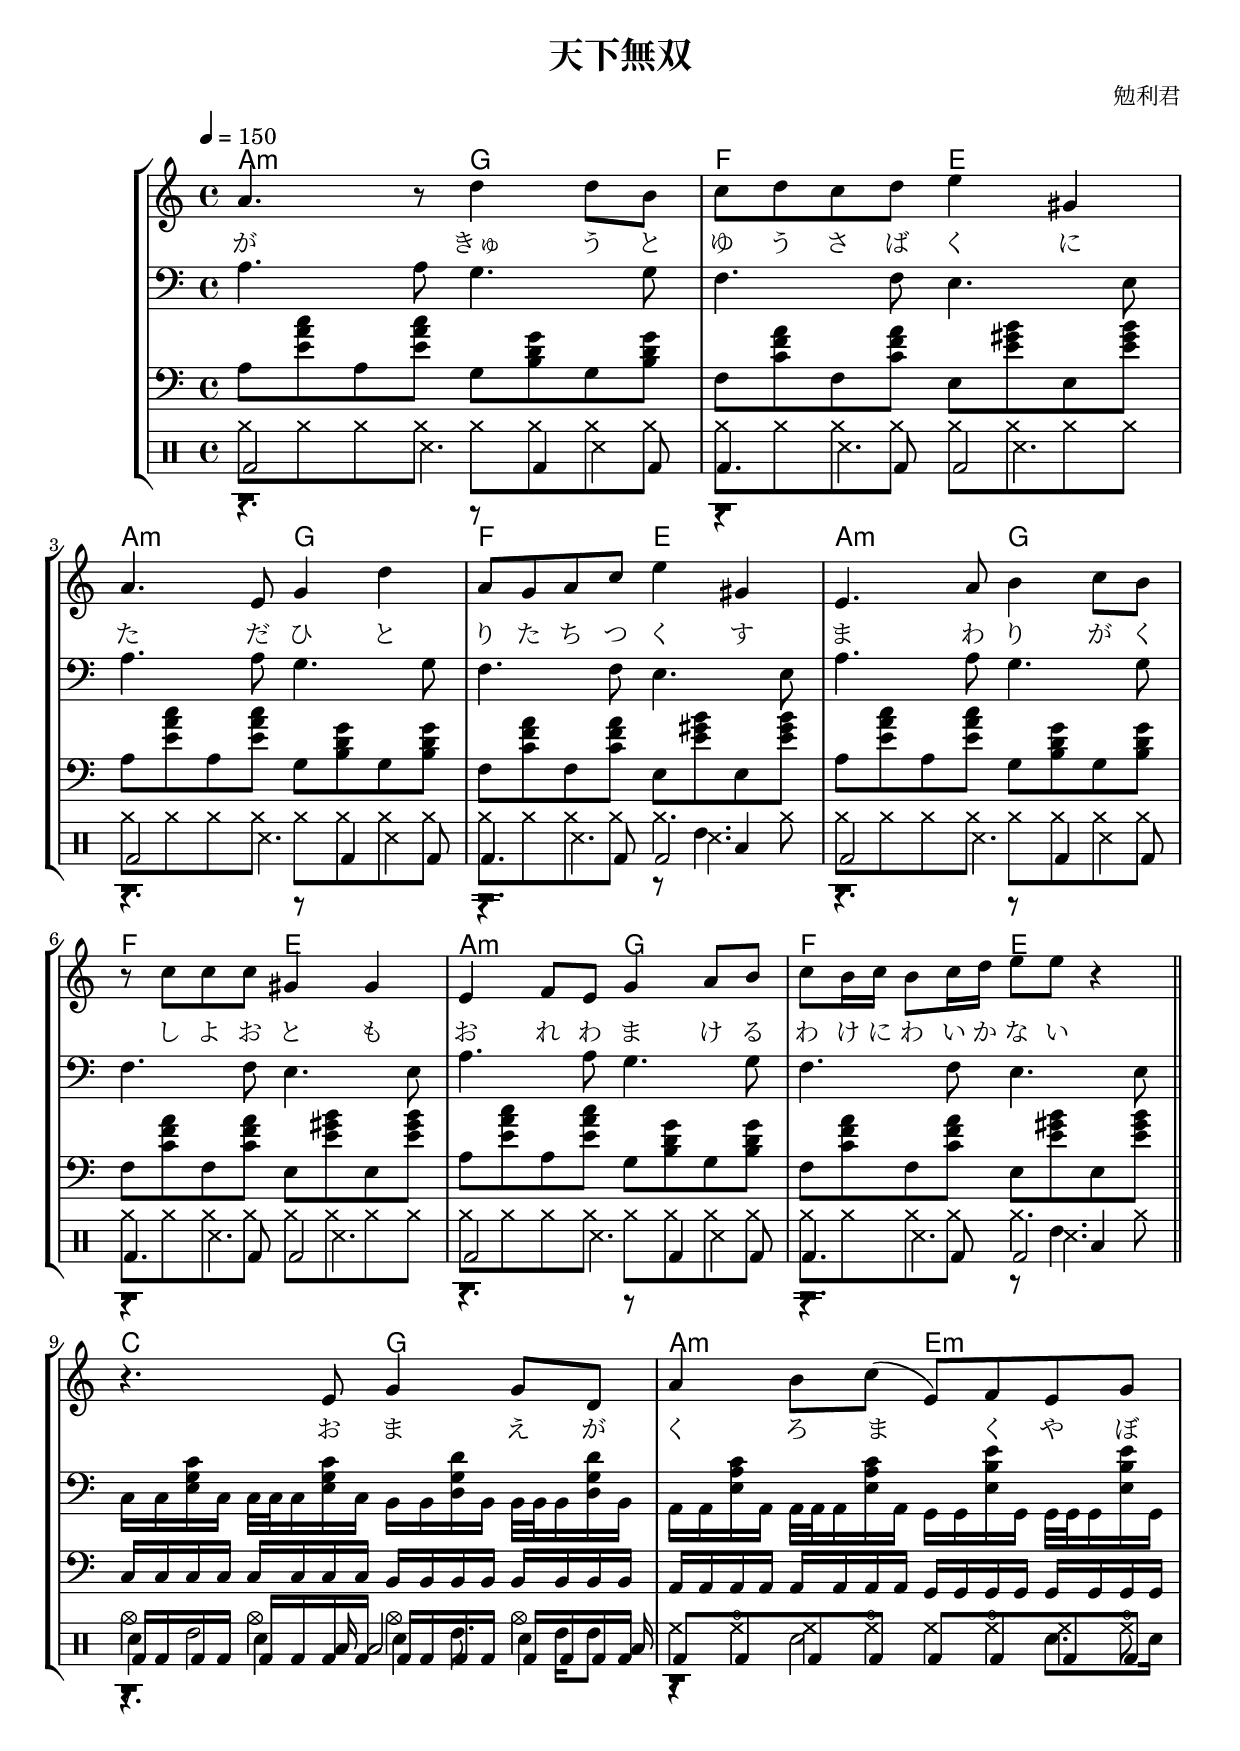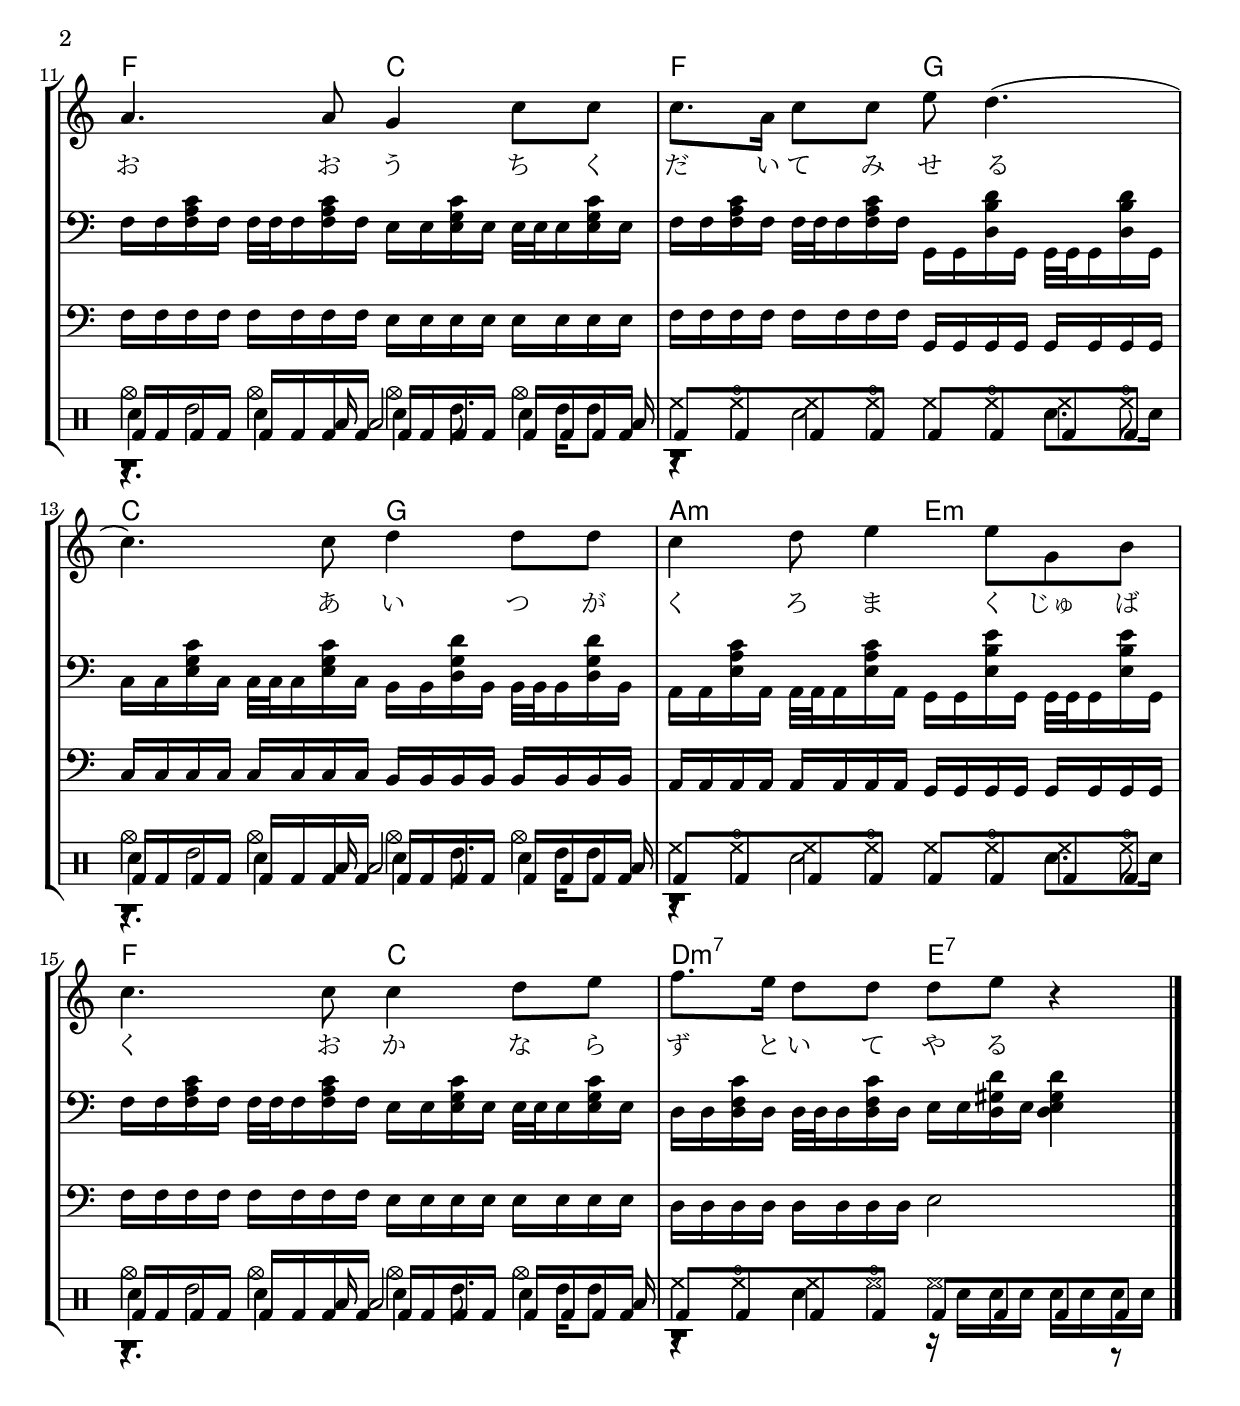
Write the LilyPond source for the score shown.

\version "2.12.1"

\header {
	title = \markup {天下無双}
	composer = \markup \center-column {勉利君}
}

harmony = \chordmode {
	a2:m g f e a:m g f e a:m g f e a:m g f e 

	c g a:m e:m f c f g c g a:m e:m f c d:min7 e:7 
}

melody = {
	\set Staff.midiInstrument = #"mmi0.40"
		\key c \major
	\tempo 4 = 150
 a'4.  r8  d''4  d''8  b'8 
	c''8  d''8  c''8  d''8  e''4  gis'4 
	a'4.  e'8  g'4  d''4 
	a'8  g'8  a'8  c''8  e''4  gis'4 
	e'4.  a'8  b'4  c''8  b'8 
	r8  c''8  c''8  c''8  gis'4  gis'4 
	e'4  f'8  e'8  g'4  a'8  b'8 
	c''8  b'16  c''16  b'8  c''16  d''16  e''8  e''8  	r4 	\set Staff.midiInstrument = #"mmi0.40"
	r4. e'8  g'4  g'8  d'8 
	a'4  b'8  c''8  (e'8)  f'8  e'8  g'8 
	a'4.  a'8  g'4  c''8  c''8 
	c''8.  a'16  c''8  c''8  e''8  d''4. 
	(c''4.)  c''8  d''4  d''8  d''8 
	c''4  d''8  e''4  e''8  g'8  b'8 
	c''4.  c''8  c''4  d''8  e''8 
	f''8.  e''16  d''8  d''8  d''8  e''8  	r4 	\bar "|."
}

words = \lyricmode {
	が  きゅ  う  と  ゆ  う  さ  ば  く  に  た  だ  ひ  と  り  た  ち  つ  く  す  ま  わ  り  が  く  し  よ  お  と  も  お  れ  わ  ま  け  る  わ  け  に  わ  い  か  な  い  
	お  ま  え  が  く  ろ  ま  く  や  ぼ  お  お  う  ち  く  だ  い  て  み  せ  る  あ  い  つ  が  く  ろ  ま  く  じゅ  ば  く  お  か  な  ら  ず  と  い  て  や  る  
}

tempochange = {
	\tempo 4 = 150
	r1 | r1 | r1 | r1 | r1 | r1 | r1 | r1 \bar "||"
	\tempo 4 = 150
	r1 | r1 | r1 | r1 | r1 | r1 | r1 | r1 \bar "|."
}

mainacc = {
	\clef bass
	\set Staff.midiInstrument = #"Choir Aahs"
	\key c \major
	\tempo 4 = 150
	a4.a8
	g4.g8
	f4.f8
	e4.e8
	a4.a8
	g4.g8
	f4.f8
	e4.e8
	a4.a8
	g4.g8
	f4.f8
	e4.e8
	a4.a8
	g4.g8
	f4.f8
	e4.e8
	\bar "||"

	\set Staff.midiInstrument = #"Distorted Guitar"
	c16 c16 <e g c'>16 c16   c32 c32 c16 <e g c'>16 c16
	b,16 b,16 <d g d'>16 b,16   b,32 b,32 b,16 <d g d'>16 b,16
	a,16 a,16 <e a c'>16 a,16   a,32 a,32 a,16 <e a c'>16 a,16
	g,16 g,16 <e b e'>16 g,16   g,32 g,32 g,16 <e b e'>16 g,16
	f16 f16 <f a c'>16 f16   f32 f32 f16 <f a c'>16 f16
	e16 e16 <e g c'>16 e16   e32 e32 e16 <e g c'>16 e16
	f16 f16 <f a c'>16 f16   f32 f32 f16 <f a c'>16 f16
	g,16 g,16 <d b d'>16 g,16   g,32 g,32 g,16 <d b d'>16 g,16
	c16 c16 <e g c'>16 c16   c32 c32 c16 <e g c'>16 c16
	b,16 b,16 <d g d'>16 b,16   b,32 b,32 b,16 <d g d'>16 b,16
	a,16 a,16 <e a c'>16 a,16   a,32 a,32 a,16 <e a c'>16 a,16
	g,16 g,16 <e b e'>16 g,16   g,32 g,32 g,16 <e b e'>16 g,16
	f16 f16 <f a c'>16 f16   f32 f32 f16 <f a c'>16 f16
	e16 e16 <e g c'>16 e16   e32 e32 e16 <e g c'>16 e16
	d16 d16 <d f c'>16 d16   d32 d32 d16 <d f c'>16 d16
	e16 e16 <d gis d'>16 e16 <e d gis d'>4
	\bar "|."
}

subacc = {
	\clef bass
	\set Staff.midiInstrument = #"String Ensemble 1"
	\key c \major
	\tempo 4 = 150
	a8 <e' a' c''> a <e' a' c''>
	g8 <b d' g'> g <b d' g'>
	f8 <c' f' a'> f <c' f' a'>
	e8 <e' gis' b'> e <e' gis' b'>
	a8 <e' a' c''> a <e' a' c''>
	g8 <b d' g'> g <b d' g'>
	f8 <c' f' a'> f <c' f' a'>
	e8 <e' gis' b'> e <e' gis' b'>
	a8 <e' a' c''> a <e' a' c''>
	g8 <b d' g'> g <b d' g'>
	f8 <c' f' a'> f <c' f' a'>
	e8 <e' gis' b'> e <e' gis' b'>
	a8 <e' a' c''> a <e' a' c''>
	g8 <b d' g'> g <b d' g'>
	f8 <c' f' a'> f <c' f' a'>
	e8 <e' gis' b'> e <e' gis' b'>
	\bar "||"

	\set Staff.midiInstrument = #"Synth Bass 2"
	c16 c16 c16 c16 c16 c16 c16 c16
	b,16 b,16 b,16 b,16 b,16 b,16 b,16 b,16
	a,16 a,16 a,16 a,16 a,16 a,16 a,16 a,16
	g,16 g,16 g,16 g,16 g,16 g,16 g,16 g,16
	f16 f16 f16 f16 f16 f16 f16 f16
	e16 e16 e16 e16 e16 e16 e16 e16
	f16 f16 f16 f16 f16 f16 f16 f16
	g,16 g,16 g,16 g,16 g,16 g,16 g,16 g,16
	c16 c16 c16 c16 c16 c16 c16 c16
	b,16 b,16 b,16 b,16 b,16 b,16 b,16 b,16
	a,16 a,16 a,16 a,16 a,16 a,16 a,16 a,16
	g,16 g,16 g,16 g,16 g,16 g,16 g,16 g,16
	f16 f16 f16 f16 f16 f16 f16 f16
	e16 e16 e16 e16 e16 e16 e16 e16
	d16 d16 d16 d16 d16 d16 d16 d16
	e2
	\bar "|."
}

percA = {
	\drummode {
	bd2 r8 bd4 bd8  |bd4. bd8 bd2  |bd2 r8 bd4 bd8  |bd4. bd8 bd2  |bd2 r8 bd4 bd8  |bd4. bd8 bd2  |bd2 r8 bd4 bd8  |bd4. bd8 bd2  \bar "||"
	r1  |hh4 hh4 hh4 hh4  |r1  |hh4 hh4 hh4 hh4  |r1  |hh4 hh4 hh4 hh4  |r1  |hh4 hh4 hh2  \bar "|."
	}
}

percB = {
	\drummode {
	r4. ss4. ss4  |r4 ss4. ss4.  |r4. ss4. ss4  |r4 ss4. ss4.  |r4. ss4. ss4  |r4 ss4. ss4.  |r4. ss4. ss4  |r4 ss4. ss4.  \bar "||"
	sn4 sn4 sn4 sn4  |r4 sn2 sn8. sn16  |sn4 sn4 sn4 sn4  |r4 sn2 sn8. sn16  |sn4 sn4 sn4 sn4  |r4 sn2 sn8. sn16  |sn4 sn4 sn4 sn4  |r4 sn4 r16 sn16 sn16 sn16 sn16 sn16 sn16 sn16  \bar "|."
	}
}

percC = {
	\drummode {
	cymr8 cymr8 cymr8 cymr8 cymr8 cymr8 cymr8 cymr8  |cymr8 cymr8 cymr8 cymr8 cymr8 cymr8 cymr8 cymr8  |cymr8 cymr8 cymr8 cymr8 cymr8 cymr8 cymr8 cymr8  |cymr8 cymr8 cymr8 cymr8 cymr4. cymr8  |cymr8 cymr8 cymr8 cymr8 cymr8 cymr8 cymr8 cymr8  |cymr8 cymr8 cymr8 cymr8 cymr8 cymr8 cymr8 cymr8  |cymr8 cymr8 cymr8 cymr8 cymr8 cymr8 cymr8 cymr8  |cymr8 cymr8 cymr8 cymr8 cymr4. cymr8  \bar "||"
	bd16 bd16 bd16 bd16 bd16 bd16 bd16 bd16 bd16 bd16 bd16 bd16 bd16 bd16 bd16 bd16  |bd8 bd8 bd8 bd8 bd8 bd8 bd8 bd8  |bd16 bd16 bd16 bd16 bd16 bd16 bd16 bd16 bd16 bd16 bd16 bd16 bd16 bd16 bd16 bd16  |bd8 bd8 bd8 bd8 bd8 bd8 bd8 bd8  |bd16 bd16 bd16 bd16 bd16 bd16 bd16 bd16 bd16 bd16 bd16 bd16 bd16 bd16 bd16 bd16  |bd8 bd8 bd8 bd8 bd8 bd8 bd8 bd8  |bd16 bd16 bd16 bd16 bd16 bd16 bd16 bd16 bd16 bd16 bd16 bd16 bd16 bd16 bd16 bd16  |bd8 bd8 bd8 bd8 bd8 bd8 bd8 bd8  \bar "|."
	}
}

percD = {
	\drummode {
	r1 |r1 |r1 |r2. toml4  |r1 |r1 |r1 |r2. toml4  \bar "||"
	r1  |r8 hho4 hho4 hho4 hho8  |r1  |r8 hho4 hho4 hho4 hho8  |r1  |r8 hho4 hho4 hho4 hho8  |r1  |r8 hho4 hho2 r8  \bar "|."
	}
}

percE = {
	\drummode {
	r1 |r1 |r1 |r2 r8 tommh4.  |r1 |r1 |r1 |r2 r8 tommh4.  \bar "||"
	cymc4 cymc4 cymc4 cymc4  |r1 |cymc4 cymc4 cymc4 cymc4  |r1 |cymc4 cymc4 cymc4 cymc4  |r1 |cymc4 cymc4 cymc4 cymc4  |r1 \bar "|."
	}
}

percF = {
	\drummode {
	r1 | r1 | r1 | r1 | r1 | r1 | r1 | r1 \bar "||"
	r8 tommh2 tommh8. tommh16 tommh8  |r1 |r8 tommh2 tommh8. tommh16 tommh8  |r1 |r8 tommh2 tommh8. tommh16 tommh8  |r1 |r8 tommh2 tommh8. tommh16 tommh8  |r1 \bar "|."
	}
}

percG = {
	\drummode {
	r1 | r1 | r1 | r1 | r1 | r1 | r1 | r1 \bar "||"
	r4. toml16 toml2 toml16  |r1 |r4. toml16 toml2 toml16  |r1 |r4. toml16 toml2 toml16  |r1 |r4. toml16 toml2 toml16  |r1 \bar "|."
	}
}

\score {
	<<
		\new StaffGroup <<
			\new ChordNames {\harmony}
			\new Voice = "melody" {\melody}
			\new Lyrics \lyricsto "melody" \words
			\new Staff = "mainacc" {\mainacc}
			\new Staff = "subacc" {\subacc}
			\new DrumStaff <<
				\new DrumVoice {\percA}
				\new DrumVoice {\percB}
				\new DrumVoice {\percC}
				\new DrumVoice {\percD}
				\new DrumVoice {\percE}
				\new DrumVoice {\percF}
				\new DrumVoice {\percG}
			>>
		>>
	>>
	\layout { }
}
